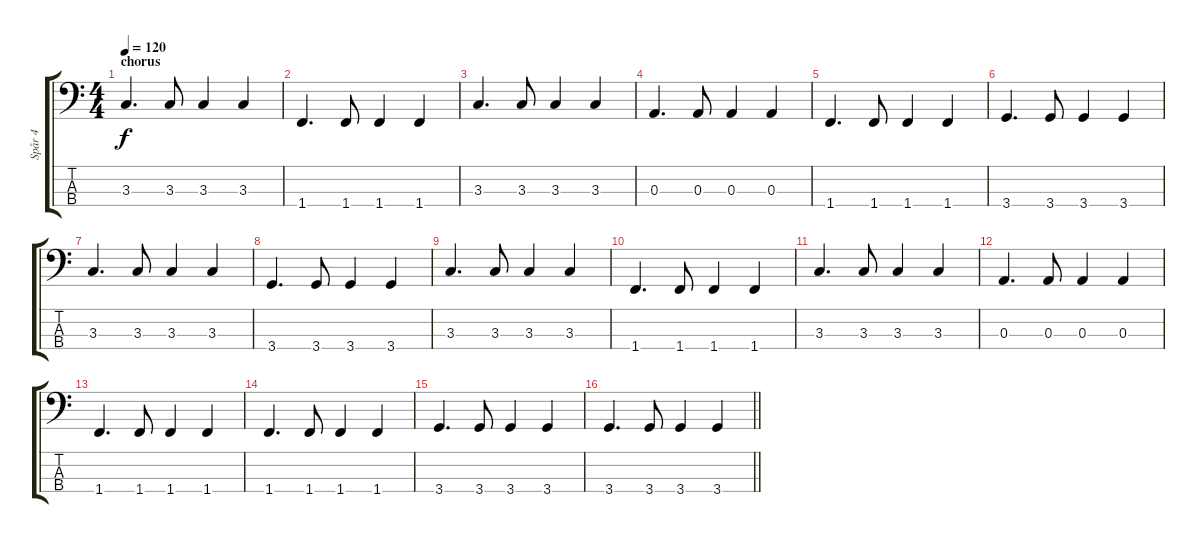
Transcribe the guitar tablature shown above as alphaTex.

\track ("Spår 4" "Spår 4") {instrument electricbassfinger}
\staff {score tabs}
\tuning (G2 D2 A1 E1) {hide}
\ts (4 4)
\section ("" "chorus")
\tempo 120
\clef f4
\ks c
3.3.4{d dy f} 3.3.8 3.3.4 3.3.4 |
1.4.4{d} 1.4.8 1.4.4 1.4.4 |
3.3.4{d} 3.3.8 3.3.4 3.3.4 |
0.3.4{d} 0.3.8 0.3.4 0.3.4 |
1.4.4{d} 1.4.8 1.4.4 1.4.4 |
3.4.4{d} 3.4.8 3.4.4 3.4.4 |
3.3.4{d} 3.3.8 3.3.4 3.3.4 |
3.4.4{d} 3.4.8 3.4.4 3.4.4 |
3.3.4{d} 3.3.8 3.3.4 3.3.4 |
1.4.4{d} 1.4.8 1.4.4 1.4.4 |
3.3.4{d} 3.3.8 3.3.4 3.3.4 |
0.3.4{d} 0.3.8 0.3.4 0.3.4 |
1.4.4{d} 1.4.8 1.4.4 1.4.4 |
1.4.4{d} 1.4.8 1.4.4 1.4.4 |
3.4.4{d} 3.4.8 3.4.4 3.4.4 |
\barLineRight lightlight
3.4.4{d} 3.4.8 3.4.4 3.4.4
